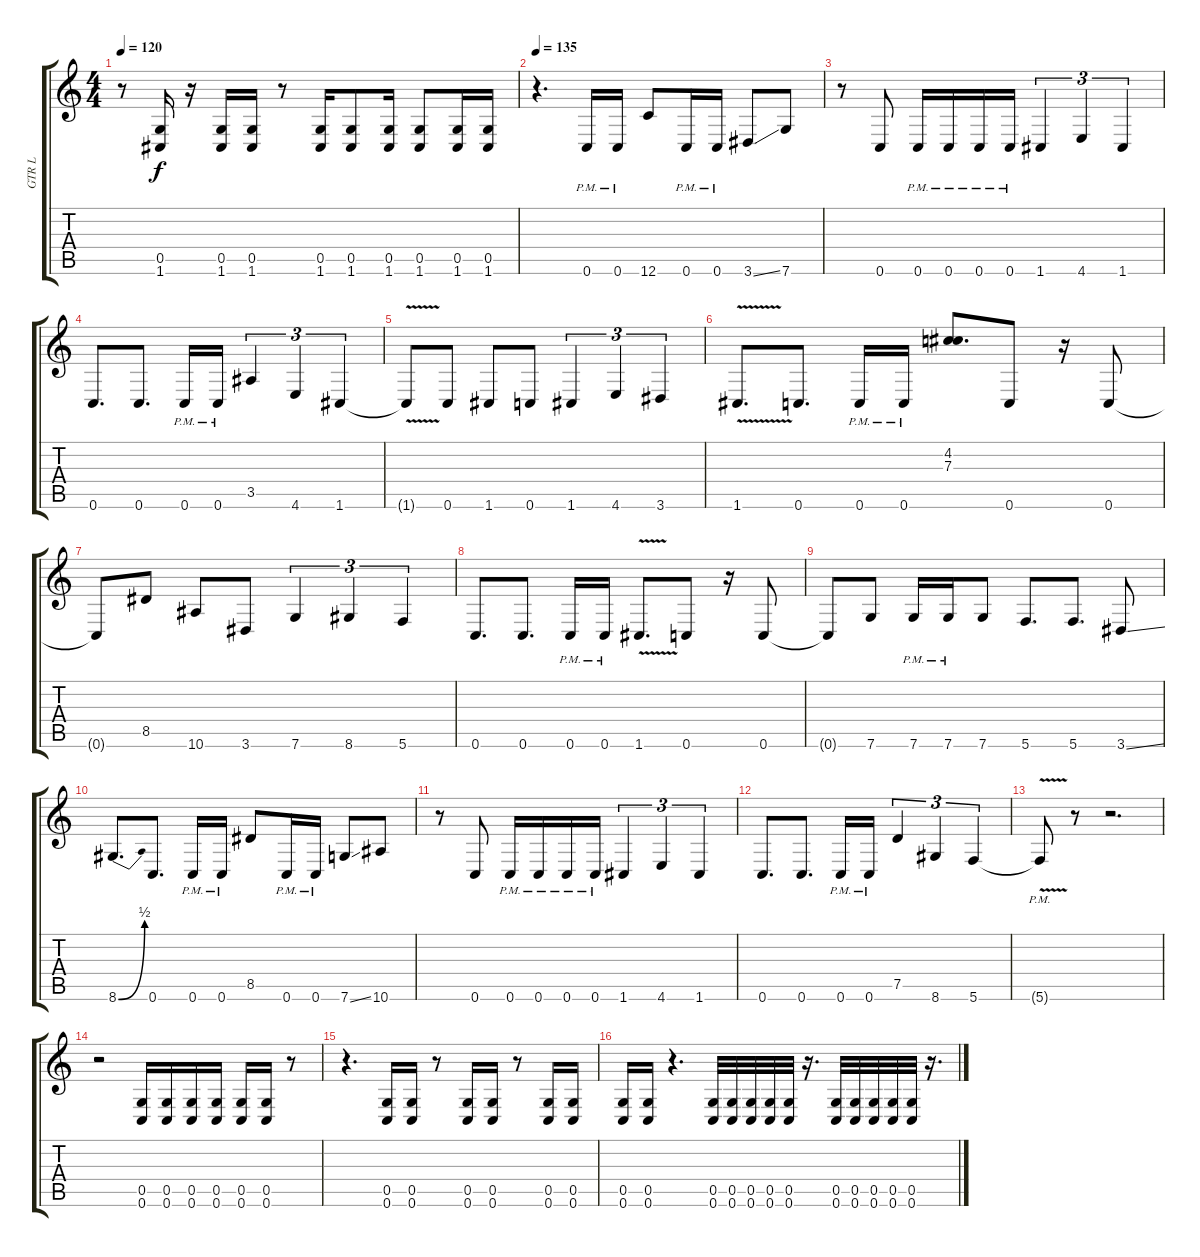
\track ("GTR L" "GTR L") {instrument distortionguitar}
\staff {score tabs}
\tuning (D4 A3 F3 C3 G2 C2) {hide}
\ts (4 4)
\tempo 120
\clef g2
\ks c
r.8{dy f} (0.5 1.6).16 r.16 (0.5 1.6).16 (0.5 1.6).16 r.8 (0.5 1.6).16 (0.5 1.6).8 (0.5 1.6).16 (0.5 1.6).8 (0.5 1.6).16 (0.5 1.6).16 |
\tempo 135
r.4{d} 0.6{pm}.16 0.6{pm}.16 12.6.8 0.6{pm}.16 0.6{pm}.16 3.6{ss}.8 7.6.8 |
r.8 0.6.8 0.6{pm}.16 0.6{pm}.16 0.6{pm}.16 0.6{pm}.16 1.6.4{tu (3 2)} 4.6.4{tu (3 2)} 1.6.4{tu (3 2)} |
0.6.8{d} 0.6.8{d} 0.6{pm}.16 0.6{pm}.16 3.5.4{tu (3 2)} 4.6.4{tu (3 2)} 1.6.4{tu (3 2)} |
1.6{v t}.8 0.6.8 1.6.8 0.6.8 1.6.4{tu (3 2)} 4.6.4{tu (3 2)} 3.6.4{tu (3 2)} |
1.6{v}.8{d} 0.6.8{d} 0.6{pm}.16 0.6{pm}.16 (4.2 7.3).8{d} 0.6.8 r.16 0.6.8 |
0.6{t}.8 8.5.8 10.6.8 3.6.8 7.6.4{tu (3 2)} 8.6.4{tu (3 2)} 5.6.4{tu (3 2)} |
0.6.8{d} 0.6.8{d} 0.6{pm}.16 0.6{pm}.16 1.6{v}.8{d} 0.6.8 r.16 0.6.8 |
0.6{t}.8 7.6.8 7.6{pm}.16 7.6{pm}.16 7.6.8 5.6.8{d} 5.6.8{d} 3.6{ss}.8 |
8.6{be (bend 0 0 60 2)}.8{d} 0.6.8{d} 0.6{pm}.16 0.6{pm}.16 8.5.8 0.6{pm}.16 0.6{pm}.16 7.6{ss}.8 10.6.8 |
r.8 0.6.8 0.6{pm}.16 0.6{pm}.16 0.6{pm}.16 0.6{pm}.16 1.6.4{tu (3 2)} 4.6.4{tu (3 2)} 1.6.4{tu (3 2)} |
0.6.8{d} 0.6.8{d} 0.6{pm}.16 0.6{pm}.16 7.5.4{tu (3 2)} 8.6.4{tu (3 2)} 5.6.4{tu (3 2)} |
5.6{v pm t}.8 r.8 r.2{d} |
r.2 (0.5 0.6).16 (0.5 0.6).16 (0.5 0.6).16 (0.5 0.6).16 (0.5 0.6).16 (0.5 0.6).16 r.8 |
r.4{d} (0.5 0.6).16 (0.5 0.6).16 r.8 (0.5 0.6).16 (0.5 0.6).16 r.8 (0.5 0.6).16 (0.5 0.6).16 |
(0.5 0.6).16 (0.5 0.6).16 r.4{d} (0.5 0.6).32 (0.5 0.6).32 (0.5 0.6).32 (0.5 0.6).32 (0.5 0.6).32 r.16{d} (0.5 0.6).32 (0.5 0.6).32 (0.5 0.6).32 (0.5 0.6).32 (0.5 0.6).32 r.16{d}
